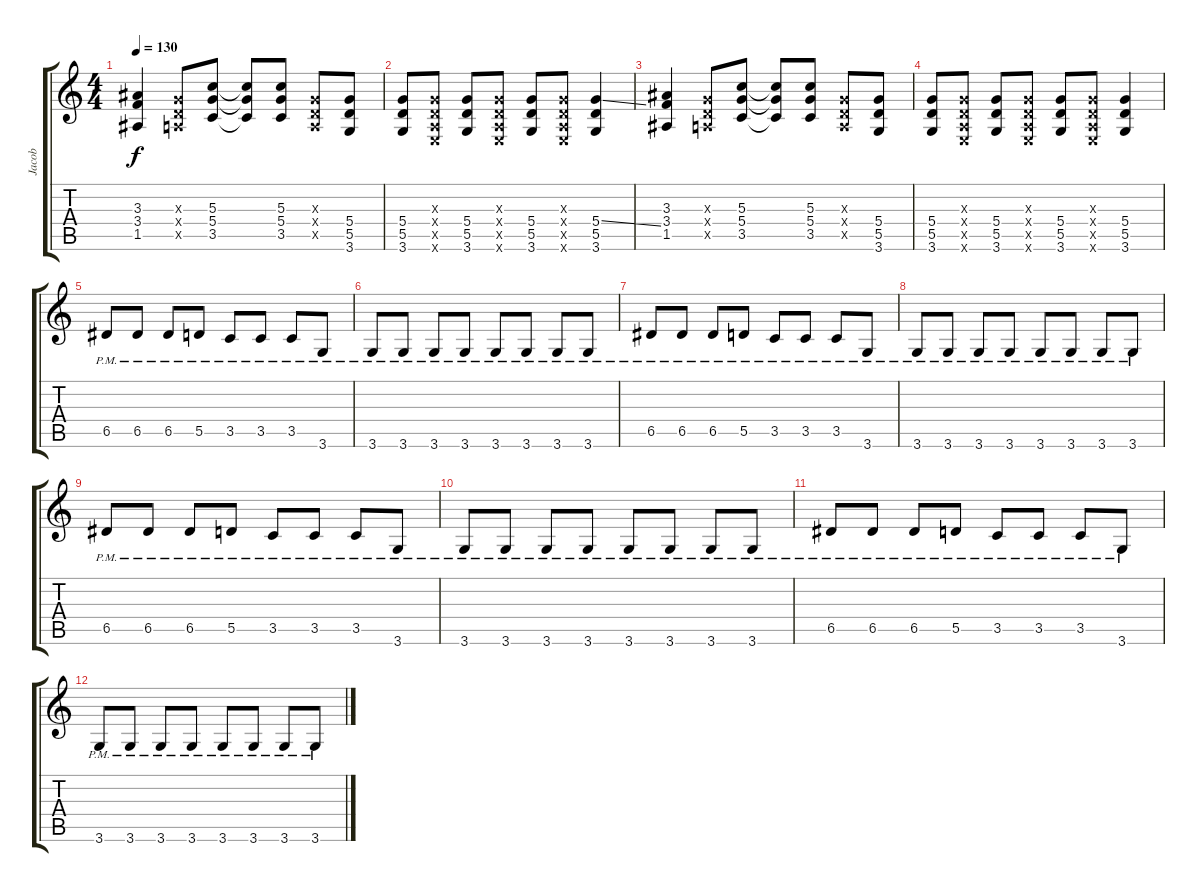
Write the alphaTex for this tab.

\track ("Jacob" "Jacob") {instrument distortionguitar}
\staff {score tabs}
\tuning (E4 B3 G3 D3 A2 E2) {hide}
\ts (4 4)
\tempo 130
\clef g2
\ks c
(3.3 3.4 1.5).4{dy f instrument distortionguitar} (0.3{x} 0.4{x} 0.5{x}).8 (5.3 5.4 3.5).8 (5.3{t} 5.4{t} 3.5{t}).8 (5.3 5.4 3.5).8 (0.3{x} 0.4{x} 0.5{x}).8 (5.4 5.5 3.6).8 |
(5.4 5.5 3.6).8 (0.3{x} 0.4{x} 0.5{x} 0.6{x}).8 (5.4 5.5 3.6).8 (0.3{x} 0.4{x} 0.5{x} 0.6{x}).8 (5.4 5.5 3.6).8 (0.3{x} 0.4{x} 0.5{x} 0.6{x}).8 (5.4{ss} 5.5 3.6).4 |
(3.3 3.4 1.5).4{instrument distortionguitar} (0.3{x} 0.4{x} 0.5{x}).8 (5.3 5.4 3.5).8 (5.3{t} 5.4{t} 3.5{t}).8 (5.3 5.4 3.5).8 (0.3{x} 0.4{x} 0.5{x}).8 (5.4 5.5 3.6).8 |
(5.4 5.5 3.6).8 (0.3{x} 0.4{x} 0.5{x} 0.6{x}).8 (5.4 5.5 3.6).8 (0.3{x} 0.4{x} 0.5{x} 0.6{x}).8 (5.4 5.5 3.6).8 (0.3{x} 0.4{x} 0.5{x} 0.6{x}).8 (5.4 5.5 3.6).4 |
6.5{pm}.8{instrument electricguitarclean} 6.5{pm}.8 6.5{pm}.8 5.5{pm}.8 3.5{pm}.8 3.5{pm}.8 3.5{pm}.8 3.6{pm}.8 |
3.6{pm}.8 3.6{pm}.8 3.6{pm}.8 3.6{pm}.8 3.6{pm}.8 3.6{pm}.8 3.6{pm}.8 3.6{pm}.8 |
6.5{pm}.8{instrument electricguitarclean} 6.5{pm}.8 6.5{pm}.8 5.5{pm}.8 3.5{pm}.8 3.5{pm}.8 3.5{pm}.8 3.6{pm}.8 |
3.6{pm}.8 3.6{pm}.8 3.6{pm}.8 3.6{pm}.8 3.6{pm}.8 3.6{pm}.8 3.6{pm}.8 3.6{pm}.8 |
6.5{pm}.8{instrument electricguitarclean} 6.5{pm}.8 6.5{pm}.8 5.5{pm}.8 3.5{pm}.8 3.5{pm}.8 3.5{pm}.8 3.6{pm}.8 |
3.6{pm}.8 3.6{pm}.8 3.6{pm}.8 3.6{pm}.8 3.6{pm}.8 3.6{pm}.8 3.6{pm}.8 3.6{pm}.8 |
6.5{pm}.8{instrument electricguitarclean} 6.5{pm}.8 6.5{pm}.8 5.5{pm}.8 3.5{pm}.8 3.5{pm}.8 3.5{pm}.8 3.6{pm}.8 |
3.6{pm}.8 3.6{pm}.8 3.6{pm}.8 3.6{pm}.8 3.6{pm}.8 3.6{pm}.8 3.6{pm}.8 3.6{pm}.8
